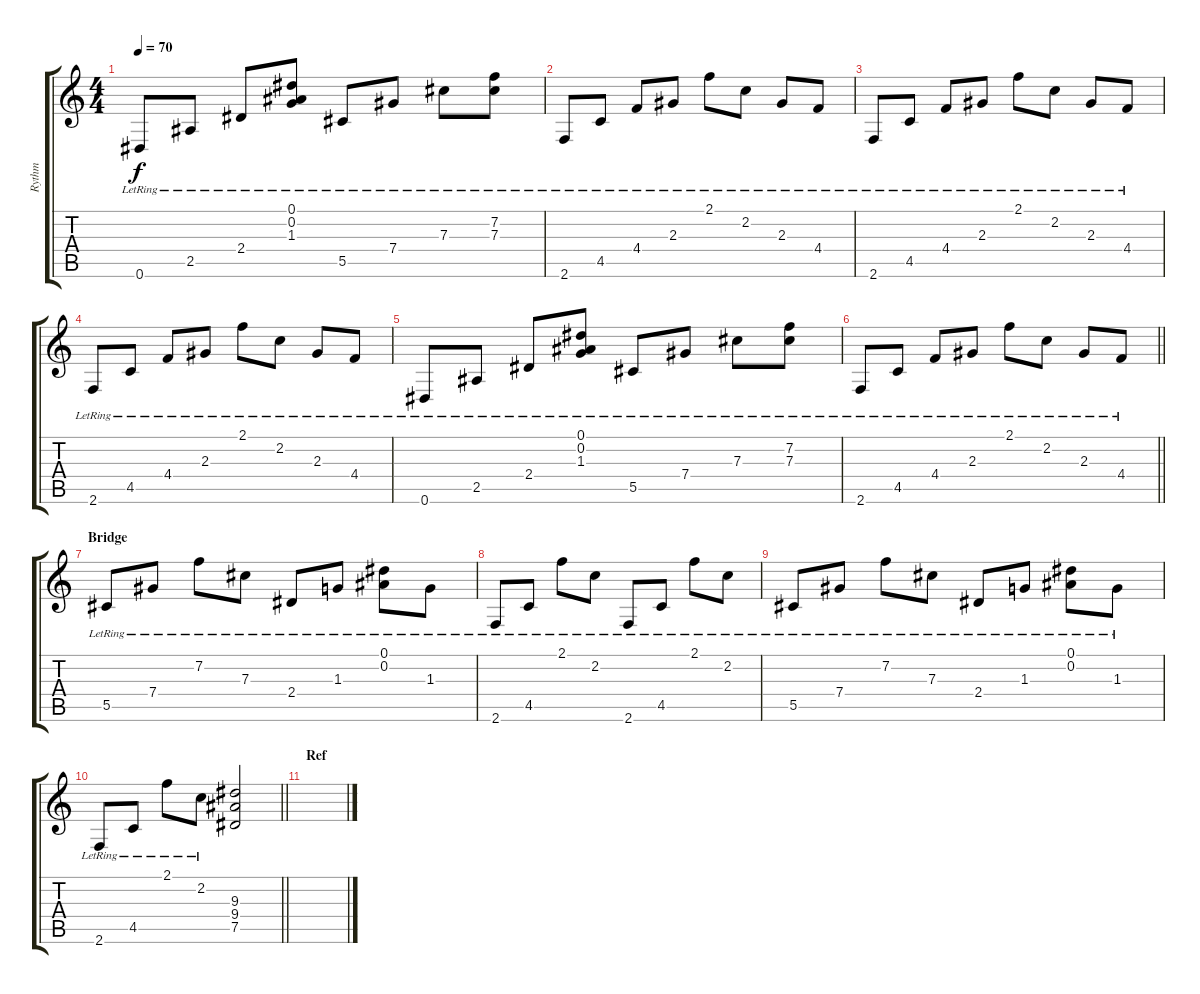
\track ("Rythm" "Rythm") {instrument electricguitarjazz}
\staff {score tabs}
\tuning (Eb4 Bb3 Gb3 Db3 Ab2 Eb2) {hide}
\ts (4 4)
\tempo 70
\clef g2
\ks c
0.6{lr}.8{dy f} 2.5{lr}.8 2.4{lr}.8 (0.1{lr} 0.2{lr} 1.3{lr}).8 5.5{lr}.8 7.4{lr}.8 7.3{lr}.8 (7.2{lr} 7.3{lr}).8 |
2.6{lr}.8 4.5{lr}.8 4.4{lr}.8 2.3{lr}.8 2.1{lr}.8 2.2{lr}.8 2.3{lr}.8 4.4{lr}.8 |
2.6{lr}.8 4.5{lr}.8 4.4{lr}.8 2.3{lr}.8 2.1{lr}.8 2.2{lr}.8 2.3{lr}.8 4.4{lr}.8 |
2.6{lr}.8 4.5{lr}.8 4.4{lr}.8 2.3{lr}.8 2.1{lr}.8 2.2{lr}.8 2.3{lr}.8 4.4{lr}.8 |
0.6{lr}.8 2.5{lr}.8 2.4{lr}.8 (0.1{lr} 0.2{lr} 1.3{lr}).8 5.5{lr}.8 7.4{lr}.8 7.3{lr}.8 (7.2{lr} 7.3{lr}).8 |
\barLineRight lightlight
2.6{lr}.8 4.5{lr}.8 4.4{lr}.8 2.3{lr}.8 2.1{lr}.8 2.2{lr}.8 2.3{lr}.8 4.4{lr}.8 |
\section ("" "Bridge")
5.5{lr}.8 7.4{lr}.8 7.2{lr}.8 7.3{lr}.8 2.4{lr}.8 1.3{lr}.8 (0.1{lr} 0.2{lr}).8 1.3{lr}.8 |
2.6{lr}.8 4.5{lr}.8 2.1{lr}.8 2.2{lr}.8 2.6{lr}.8 4.5{lr}.8 2.1{lr}.8 2.2{lr}.8 |
5.5{lr}.8 7.4{lr}.8 7.2{lr}.8 7.3{lr}.8 2.4{lr}.8 1.3{lr}.8 (0.1{lr} 0.2{lr}).8 1.3{lr}.8 |
\barLineRight lightlight
2.6{lr}.8 4.5{lr}.8 2.1{lr}.8 2.2{lr}.8 (9.3 9.4 7.5).2 |
\section ("" "Ref")
